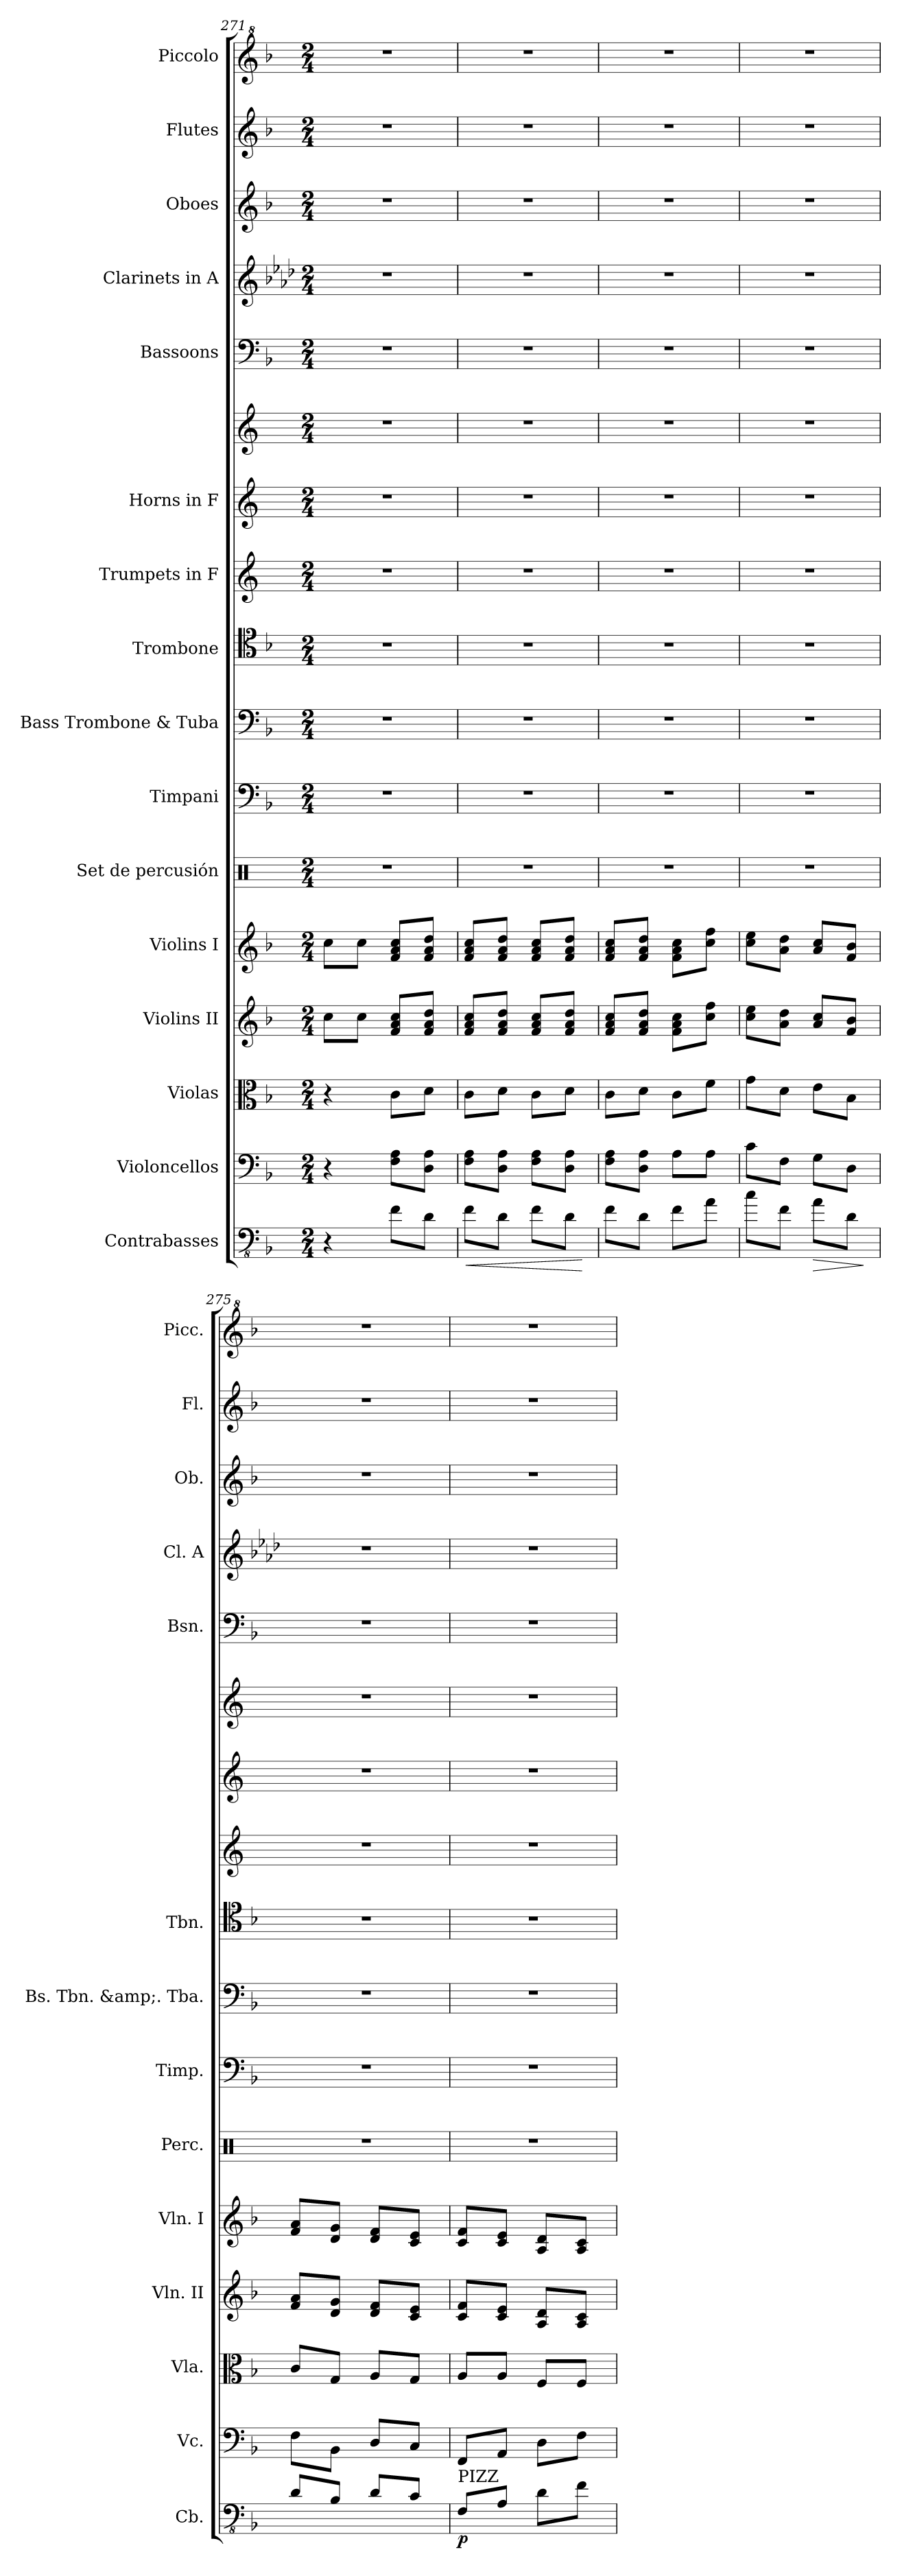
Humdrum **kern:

**kern	**dynam	**kern	**kern	**kern	**kern	**kern	**kern	**kern	**kern	**kern	**kern	**kern	**kern	**kern	**kern	**kern	**kern
*part16	*part16	*part15	*part14	*part13	*part12	*part11	*part10	*part9	*part8	*part7	*part6	*part6	*part5	*part4	*part3	*part2	*part1
*staff17	*staff17	*staff16	*staff15	*staff14	*staff13	*staff12	*staff11	*staff10	*staff9	*staff8	*staff7	*staff6	*staff5	*staff4	*staff3	*staff2	*staff1
*I"Contrabasses	*	*I"Violoncellos	*I"Violas	*I"Violins II	*I"Violins I	*I"Set de percusión	*I"Timpani	*I"Bass Trombone &amp; Tuba	*I"Trombone	*I"Trumpets in F	*I"Horns in F	*	*I"Bassoons	*I"Clarinets in A	*I"Oboes	*I"Flutes	*I"Piccolo
*I'Cb.	*	*I'Vc.	*I'Vla.	*I'Vln. II	*I'Vln. I	*I'Perc.	*I'Timp.	*I'Bs. Tbn. &amp;. Tba.	*I'Tbn.	*	*	*	*I'Bsn.	*I'Cl. A	*I'Ob.	*I'Fl.	*I'Picc.
!!LO:PB:g=z
*clefFv4	*	*clefF4	*clefC3	*clefG2	*clefG2	*clefX	*clefF4	*clefF4	*clefC4	*clefG2	*clefG2	*clefG2	*clefF4	*clefG2	*clefG2	*clefG2	*clefG^2
*ITrd7c12	*	*	*	*	*	*	*	*	*	*ITrd4c7	*ITrd4c7	*ITrd4c7	*	*ITrd2c3	*	*	*ITrd-7c-12
*k[b-]	*	*k[b-]	*k[b-]	*k[b-]	*k[b-]	*k[]	*k[b-]	*k[b-]	*k[b-]	*k[b-]	*k[b-]	*k[b-]	*k[b-]	*k[b-]	*k[b-]	*k[b-]	*k[b-]
*M2/4	*	*M2/4	*M2/4	*M2/4	*M2/4	*M2/4	*M2/4	*M2/4	*M2/4	*M2/4	*M2/4	*M2/4	*M2/4	*M2/4	*M2/4	*M2/4	*M2/4
=271	=271	=271	=271	=271	=271	=271	=271	=271	=271	=271	=271	=271	=271	=271	=271	=271	=271
4r	.	4r	4r	8cc\L	8cc\L	2r	2r	2r	2r	2r	2r	2r	2r	2r	2r	2r	2r
.	.	.	.	8cc\J	8cc\J	.	.	.	.	.	.	.	.	.	.	.	.
8FF\L	.	8F\ 8A\L	8c\L	8f/ 8a/ 8cc/L	8f/ 8a/ 8cc/L	.	.	.	.	.	.	.	.	.	.	.	.
8DD\J	.	8D\ 8A\J	8d\J	8f/ 8a/ 8dd/J	8f/ 8a/ 8dd/J	.	.	.	.	.	.	.	.	.	.	.	.
=272	=272	=272	=272	=272	=272	=272	=272	=272	=272	=272	=272	=272	=272	=272	=272	=272	=272
!	!LO:HP:b	!	!	!	!	!	!	!	!	!	!	!	!	!	!	!	!
8FF\L	<	8F\ 8A\L	8c\L	8f/ 8a/ 8cc/L	8f/ 8a/ 8cc/L	2r	2r	2r	2r	2r	2r	2r	2r	2r	2r	2r	2r
8DD\J	.	8D\ 8A\J	8d\J	8f/ 8a/ 8dd/J	8f/ 8a/ 8dd/J	.	.	.	.	.	.	.	.	.	.	.	.
8FF\L	.	8F\ 8A\L	8c\L	8f/ 8a/ 8cc/L	8f/ 8a/ 8cc/L	.	.	.	.	.	.	.	.	.	.	.	.
8DD\J	.	8D\ 8A\J	8d\J	8f/ 8a/ 8dd/J	8f/ 8a/ 8dd/J	.	.	.	.	.	.	.	.	.	.	.	.
.	[	.	.	.	.	.	.	.	.	.	.	.	.	.	.	.	.
=273	=273	=273	=273	=273	=273	=273	=273	=273	=273	=273	=273	=273	=273	=273	=273	=273	=273
8FF\L	.	8F\ 8A\L	8c\L	8f/ 8a/ 8cc/L	8f/ 8a/ 8cc/L	2r	2r	2r	2r	2r	2r	2r	2r	2r	2r	2r	2r
8DD\J	.	8D\ 8A\J	8d\J	8f/ 8a/ 8dd/J	8f/ 8a/ 8dd/J	.	.	.	.	.	.	.	.	.	.	.	.
8FF\L	.	8A\L	8c\L	8f\ 8a\ 8cc\L	8f\ 8a\ 8cc\L	.	.	.	.	.	.	.	.	.	.	.	.
8AA\J	.	8A\J	8f\J	8cc\ 8ff\J	8cc\ 8ff\J	.	.	.	.	.	.	.	.	.	.	.	.
=274	=274	=274	=274	=274	=274	=274	=274	=274	=274	=274	=274	=274	=274	=274	=274	=274	=274
8C\L	.	8c\L	8g\L	8cc\ 8ee\L	8cc\ 8ee\L	2r	2r	2r	2r	2r	2r	2r	2r	2r	2r	2r	2r
8FF\J	.	8F\J	8d\J	8a\ 8dd\J	8a\ 8dd\J	.	.	.	.	.	.	.	.	.	.	.	.
!	!LO:HP:b	!	!	!	!	!	!	!	!	!	!	!	!	!	!	!	!
8AA\L	>	8G\L	8e\L	8a/ 8cc/L	8a/ 8cc/L	.	.	.	.	.	.	.	.	.	.	.	.
8DD\J	.	8D\J	8B-\J	8f/ 8b-/J	8f/ 8b-/J	.	.	.	.	.	.	.	.	.	.	.	.
.	]	.	.	.	.	.	.	.	.	.	.	.	.	.	.	.	.
=275	=275	=275	=275	=275	=275	=275	=275	=275	=275	=275	=275	=275	=275	=275	=275	=275	=275
8DD/L	.	8F\L	8c/L	8f/ 8a/L	8f/ 8a/L	2r	2r	2r	2r	2r	2r	2r	2r	2r	2r	2r	2r
8BBB-/J	.	8BB-\J	8G/J	8d/ 8g/J	8d/ 8g/J	.	.	.	.	.	.	.	.	.	.	.	.
8DD/L	.	8D/L	8A/L	8d/ 8f/L	8d/ 8f/L	.	.	.	.	.	.	.	.	.	.	.	.
8CC/J	.	8C/J	8G/J	8c/ 8e/J	8c/ 8e/J	.	.	.	.	.	.	.	.	.	.	.	.
=276	=276	=276	=276	=276	=276	=276	=276	=276	=276	=276	=276	=276	=276	=276	=276	=276	=276
!LO:TX:a:t=PIZZ	!	!	!	!	!	!	!	!	!	!	!	!	!	!	!	!	!
!	!LO:DY:b	!	!	!	!	!	!	!	!	!	!	!	!	!	!	!	!
8FFF/L	p	8FF/L	8A/L	8c/ 8f/L	8c/ 8f/L	2r	2r	2r	2r	2r	2r	2r	2r	2r	2r	2r	2r
8AAA/J	.	8AA/J	8A/J	8c/ 8e/J	8c/ 8e/J	.	.	.	.	.	.	.	.	.	.	.	.
8DD\L	.	8D\L	8F/L	8A/ 8d/L	8A/ 8d/L	.	.	.	.	.	.	.	.	.	.	.	.
8FF\J	.	8F\J	8F/J	8A/ 8c/J	8A/ 8c/J	.	.	.	.	.	.	.	.	.	.	.	.
=	=	=	=	=	=	=	=	=	=	=	=	=	=	=	=	=	=
*-	*-	*-	*-	*-	*-	*-	*-	*-	*-	*-	*-	*-	*-	*-	*-	*-	*-
